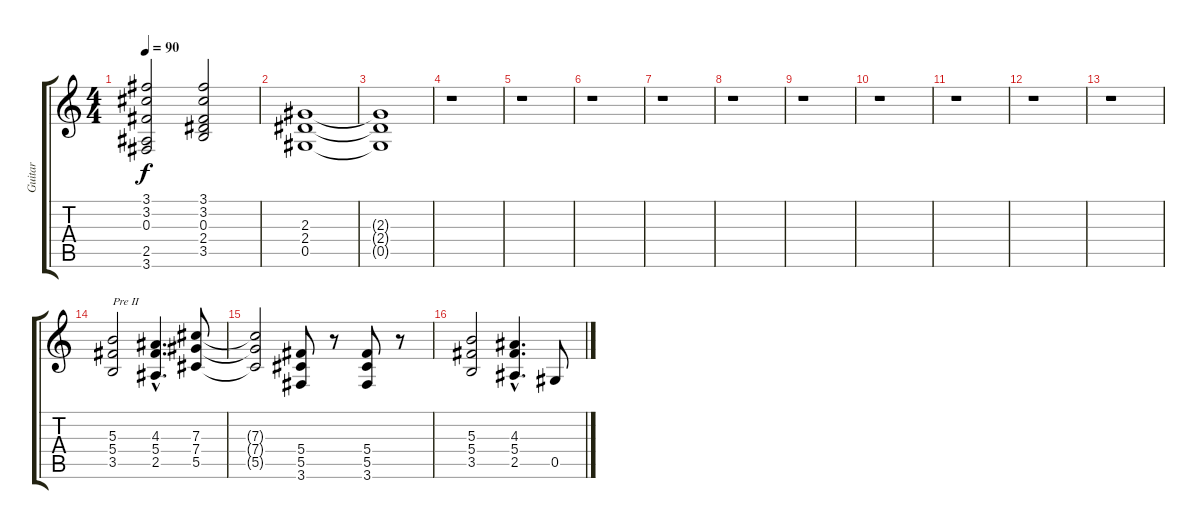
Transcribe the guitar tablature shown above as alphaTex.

\track ("Guitar" "Guitar") {instrument overdrivenguitar}
\staff {score tabs}
\tuning (Eb4 Bb3 Gb3 Db3 Ab2 Eb2) {hide}
\ts (4 4)
\tempo 90
\clef g2
\ks c
(3.1 3.2 0.3 2.5 3.6).2{dy f} (3.1 3.2 0.3 2.4 3.5).2 |
(2.3 2.4 0.5).1{volume 0} |
(2.3{t} 2.4{t} 0.5{t}).1 |
r.1 |
r.1 |
r.1 |
r.1 |
r.1 |
r.1 |
r.1 |
r.1 |
r.1 |
r.1 |
(5.3 5.4 3.5).2{txt "Pre II" volume 13} (4.3{hac} 5.4{hac} 2.5{hac}).4{d} (7.3 7.4 5.5).8 |
(7.3{t} 7.4{t} 5.5{t}).2 (5.4 5.5 3.6).8 r.8 (5.4 5.5 3.6).8 r.8 |
(5.3 5.4 3.5).2 (4.3{hac} 5.4{hac} 2.5{hac}).4{d} 0.5.8
